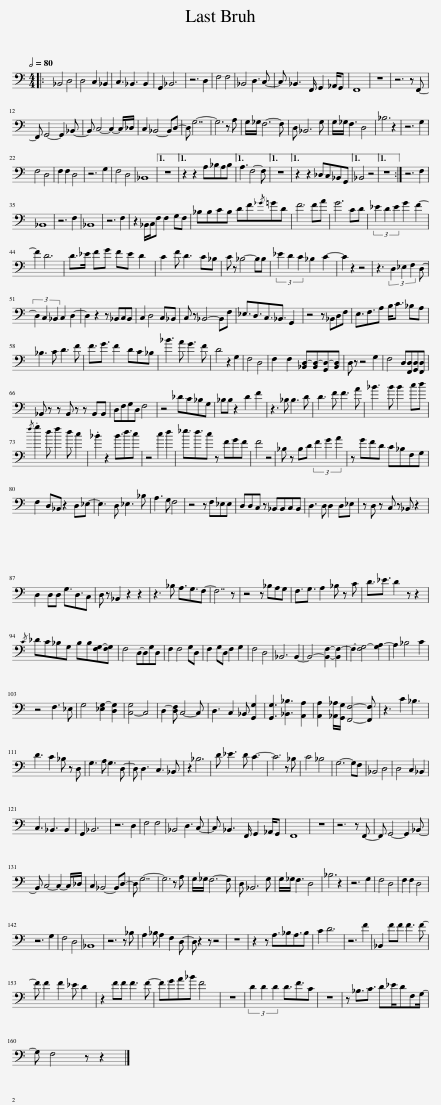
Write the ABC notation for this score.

X:1
L:1/8
Q:1/2=80
M:4/4
I:linebreak $
K:C
V:1 bass
V:1
|: _B,,4 D,4 | D,4 C,2 _B,,2 | C,3 _B,,3 B,,2 | G,,2 _B,,6 | z6 D,2 | %5
 F,4 F,4 | _B,,4 D,3 C,- | C, _B,,3 F,,/ G,,2 _A,,/G,, | F,,8 | z8 | %10
 z6 z F,,- |$ F,, G,,4- G,,2 _B,,- | B,, C,4- C,2- C,/_D,/ | C,2 _B,,4- B,,D,- | D, G,7- | %15
 G,6 z A, | G,/_G,/ F,6- F, | D, _B,,6 G, | G,/_G,/ F,3 D,4 | _B,6 z2 | %20
 z6 G,2 |$ F,4 D,4 | F,2 F,2 D,4 | z6 G,2 | F,4 D,4 | %25
 _B,,8 |1 z8 ||1 z2 z2 A,_B,A,B, ||1 A,3 F,4- F, ||1 z8 ||1 %30
 z2 z2 _D,C,_B,,G,, ||1 _B,,4 z4 ||1 z8 :| z6 F,2 |$ _B,,8 | %35
 z6 F,2 | _B,,8 | z6 F,2 | z2 _B,,/C,/F, F,2 G,F, | _B,B,CB, DF{/_G}=GD | %40
 F6 FA | G6 CD | (3_E2 D2 E2 G2 F2- |$ F2 D6 | D>_E FG FE D2 | %45
 C2 F D3 C_B, | C z _B,4- B,B, | (3_E2 D2 C2 _B,2 C2- | C2 z2 z4 | z3 (3D,2 _E,2 F,2 D,- |$ %50
 (3D,2 C,2 _B,,2 C,2 D,2- | D,2 z2 z _B,,C,B,, | C,2 D,4 C,_B,, | C, z _B,,4- B,,F, | _E,3/2D,3/2C,3/2_B,,3/2 G,,2 | %55
 z4 z _B,,D,F, | E,3/2F,3/2A, B,<C _B,A, |$ _B,3 C D3 F | F3/2G3/2 F2 DC_B, | _B3 A G3 F | %60
 D4 z2 G,2 | F,4 D,4 | F,2 F,2 [_B,,D,-][B,,D,-][G,,D,-][B,,D,] | D, z z4 G,2 | F,4 D,[F,,D,][G,,D,][F,,D,] |$ %65
 _B,, z z B,, z z B,,B,, | D,F,G,D, F,4 | z4 _DC_B,G, | _B,B, z2 D2 F2 | z3 _B, B,3 D | %70
 D3 F F3 A | _B3 B B2 cd |${/f} .g2 d f2 d c2 | ._B2 z2 B3/2d3/2c | z4 c2 d2 | %75
 _e3/2d3/2c z FGF | F4 z4 | _B, z B,D (3F2 G2 A2 | z GFD C_B,F,G, |$ F,2 D,_B,, z2 D,_E,- | %80
 E,3 D, _E,3 _B, | A,3 G, F,4 | z4 z F,_E,E, | D,D,C, z _B,,B,,C,B,, | D,3 D, D,2 D,_E, | %85
 z D, z C, z _B,, z2 |$ D,2 D,D, G,3/2D,3/2C, | D, z _B,,2 z2 z2 | z3 _B, A,3/2G,3/2F,- | F,7 z | %90
 z4 z _B,A,G, | F,3/2G,3/2 A,2 _B, z C | D3/2_E3/2 D2 z z2 |${/C} _DC_B,G, B,B,[F,G,-][F,G,] | F,4 D,-D,G,D, | %95
 F,2 F,4 G,D, | F,2 G,D, F,2 G,2 | F,4 D,4 | _B,,6 B,,2- | B,,4- [B,,F,]2- [B,,F,-]2 | %100
 F,2- [F,G,-]4 [G,A,-]2 | A,2 _B,4 C2 |$ z4 F,3 _E, | G,4 [_E,G,-]2 [D,G,]2 | [C,-G,]4 C,4 | %105
 D,2- [D,F,] C,4- C, | D,3 C,2 _B,, [G,,G,]2 | [G,,G,]3 [_B,,_B,]3 [A,,A,]2 | [A,,A,]2 [_A,,_A,]/[G,,G,]/ [F,,F,]4- [F,,F,] | z3 C2 _B,3 |$ %110
 D3 C2 _B, z D, | G,3 A, G,3 D,- | D, D,3 C,3 _B,, | z2 _B,6 | D _E3 D C3- | %115
 C6 z _B, | C4 _B,4 | G,6- G,F, | _B,,4 D,4 | D,4 C,2 _B,,2 |$ %120
 C,3 _B,,3 B,,2 | G,,2 _B,,6 | z6 D,2 | F,4 F,4 | _B,,4 D,3 C,- | %125
 C, _B,,3 F,,/ G,,2 _A,,/G,, | F,,8 | z8 | z6 z F,,- | F,, G,,4- G,,2 _B,,- |$ %130
 B,, C,4- C,2- C,/_D,/ | C,2 _B,,4- B,,D,- | D, G,7- | G,6 z A, | G,/_G,/ F,6- F, | %135
 D, _B,,6 G, | G,/_G,/ F,3 D,4 | _B,6 z2 | z6 G,2 | F,4 D,4 | %140
 F,2 F,2 D,4 |$ z6 G,2 | F,4 D,4 | _B,,8 | z6 z _B, | %145
 A,2 _B, A,2 F,2 D,- | D, z2 z z4 | z8 | z2 z A,3/2_B,A,3/2B, | C2 D6 | %150
 z6 F2 | _B,,2 FF F3 F- |$ F F2 F2 _E D2 | z2 FF F3 F- | FGA_B F4 | %155
 z8 | (3D2 D2 D2 D3/2F3/2C | z8 | z _B,3/2C3/2 D_E/DF,G,/- |$ G, F,4 z z2 |] %160
